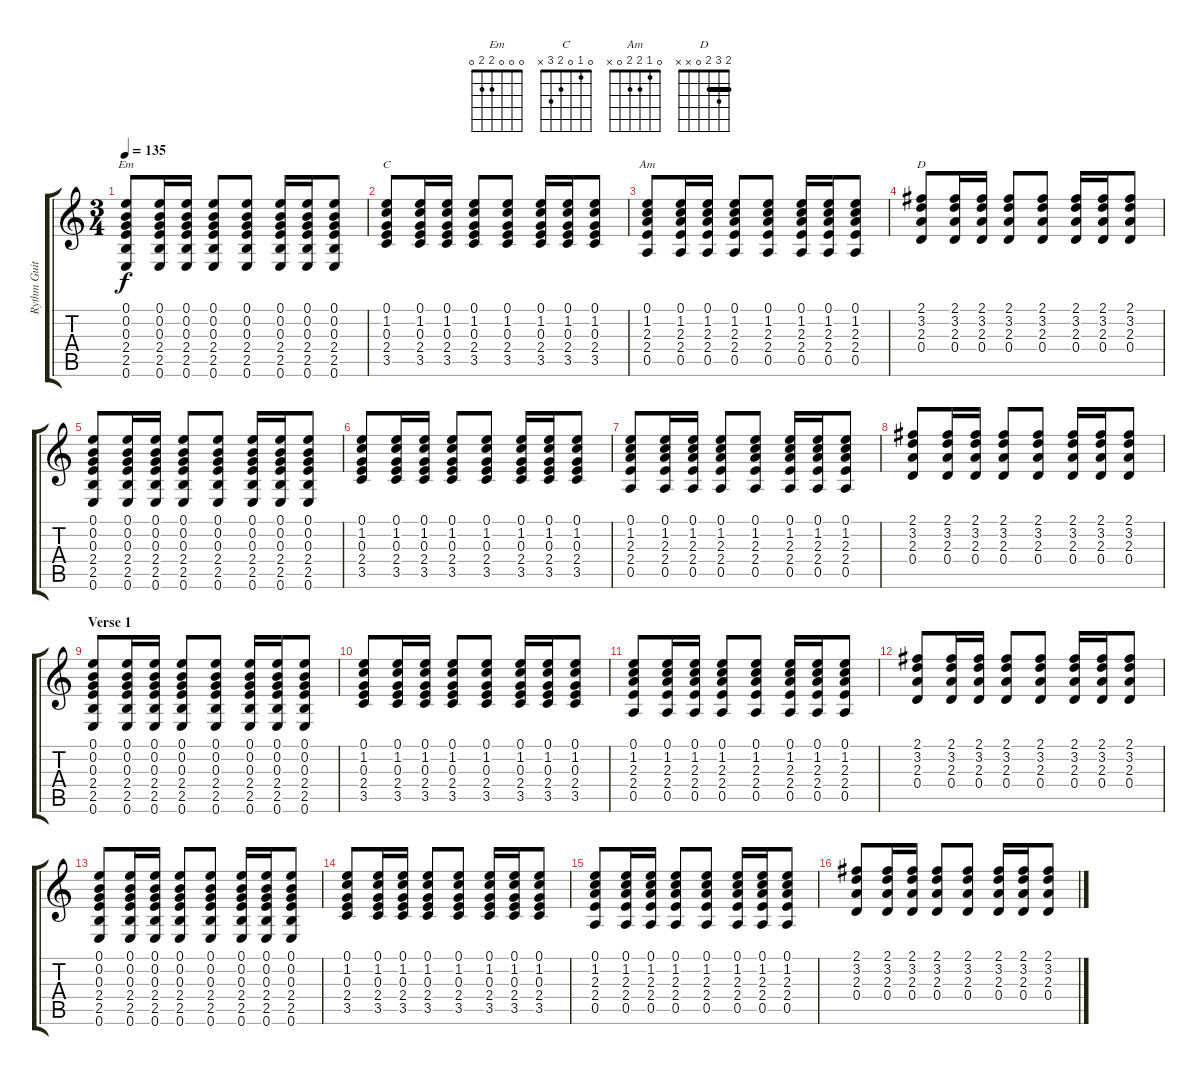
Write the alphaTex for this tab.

\track ("Rythm Guitar" "Rythm Guit") {instrument acousticguitarnylon}
\staff {score tabs}
\tuning (E4 B3 G3 D3 A2 E2) {hide}
\chord ("Em" 0 0 0 2 2 0)
\chord ("C" 0 1 0 2 3 x)
\chord ("Am" 0 1 2 2 0 x)
\chord ("D" 2 3 2 0 x x) {barre 2}
\ts (3 4)
\tempo 135
\clef g2
\ks c
(0.1 0.2 0.3 2.4 2.5 0.6).8{ch "Em" dy f} (0.1 0.2 0.3 2.4 2.5 0.6).16 (0.1 0.2 0.3 2.4 2.5 0.6).16 (0.1 0.2 0.3 2.4 2.5 0.6).8 (0.1 0.2 0.3 2.4 2.5 0.6).8 (0.1 0.2 0.3 2.4 2.5 0.6).16 (0.1 0.2 0.3 2.4 2.5 0.6).16 (0.1 0.2 0.3 2.4 2.5 0.6).8 |
(0.1 1.2 0.3 2.4 3.5).8{ch "C"} (0.1 1.2 0.3 2.4 3.5).16 (0.1 1.2 0.3 2.4 3.5).16 (0.1 1.2 0.3 2.4 3.5).8 (0.1 1.2 0.3 2.4 3.5).8 (0.1 1.2 0.3 2.4 3.5).16 (0.1 1.2 0.3 2.4 3.5).16 (0.1 1.2 0.3 2.4 3.5).8 |
(0.1 1.2 2.3 2.4 0.5).8{ch "Am"} (0.1 1.2 2.3 2.4 0.5).16 (0.1 1.2 2.3 2.4 0.5).16 (0.1 1.2 2.3 2.4 0.5).8 (0.1 1.2 2.3 2.4 0.5).8 (0.1 1.2 2.3 2.4 0.5).16 (0.1 1.2 2.3 2.4 0.5).16 (0.1 1.2 2.3 2.4 0.5).8 |
(2.1 3.2 2.3 0.4).8{ch "D"} (2.1 3.2 2.3 0.4).16 (2.1 3.2 2.3 0.4).16 (2.1 3.2 2.3 0.4).8 (2.1 3.2 2.3 0.4).8 (2.1 3.2 2.3 0.4).16 (2.1 3.2 2.3 0.4).16 (2.1 3.2 2.3 0.4).8 |
(0.1 0.2 0.3 2.4 2.5 0.6).8 (0.1 0.2 0.3 2.4 2.5 0.6).16 (0.1 0.2 0.3 2.4 2.5 0.6).16 (0.1 0.2 0.3 2.4 2.5 0.6).8 (0.1 0.2 0.3 2.4 2.5 0.6).8 (0.1 0.2 0.3 2.4 2.5 0.6).16 (0.1 0.2 0.3 2.4 2.5 0.6).16 (0.1 0.2 0.3 2.4 2.5 0.6).8 |
(0.1 1.2 0.3 2.4 3.5).8 (0.1 1.2 0.3 2.4 3.5).16 (0.1 1.2 0.3 2.4 3.5).16 (0.1 1.2 0.3 2.4 3.5).8 (0.1 1.2 0.3 2.4 3.5).8 (0.1 1.2 0.3 2.4 3.5).16 (0.1 1.2 0.3 2.4 3.5).16 (0.1 1.2 0.3 2.4 3.5).8 |
(0.1 1.2 2.3 2.4 0.5).8 (0.1 1.2 2.3 2.4 0.5).16 (0.1 1.2 2.3 2.4 0.5).16 (0.1 1.2 2.3 2.4 0.5).8 (0.1 1.2 2.3 2.4 0.5).8 (0.1 1.2 2.3 2.4 0.5).16 (0.1 1.2 2.3 2.4 0.5).16 (0.1 1.2 2.3 2.4 0.5).8 |
(2.1 3.2 2.3 0.4).8 (2.1 3.2 2.3 0.4).16 (2.1 3.2 2.3 0.4).16 (2.1 3.2 2.3 0.4).8 (2.1 3.2 2.3 0.4).8 (2.1 3.2 2.3 0.4).16 (2.1 3.2 2.3 0.4).16 (2.1 3.2 2.3 0.4).8 |
\section ("" "Verse 1")
(0.1 0.2 0.3 2.4 2.5 0.6).8 (0.1 0.2 0.3 2.4 2.5 0.6).16 (0.1 0.2 0.3 2.4 2.5 0.6).16 (0.1 0.2 0.3 2.4 2.5 0.6).8 (0.1 0.2 0.3 2.4 2.5 0.6).8 (0.1 0.2 0.3 2.4 2.5 0.6).16 (0.1 0.2 0.3 2.4 2.5 0.6).16 (0.1 0.2 0.3 2.4 2.5 0.6).8 |
(0.1 1.2 0.3 2.4 3.5).8 (0.1 1.2 0.3 2.4 3.5).16 (0.1 1.2 0.3 2.4 3.5).16 (0.1 1.2 0.3 2.4 3.5).8 (0.1 1.2 0.3 2.4 3.5).8 (0.1 1.2 0.3 2.4 3.5).16 (0.1 1.2 0.3 2.4 3.5).16 (0.1 1.2 0.3 2.4 3.5).8 |
(0.1 1.2 2.3 2.4 0.5).8 (0.1 1.2 2.3 2.4 0.5).16 (0.1 1.2 2.3 2.4 0.5).16 (0.1 1.2 2.3 2.4 0.5).8 (0.1 1.2 2.3 2.4 0.5).8 (0.1 1.2 2.3 2.4 0.5).16 (0.1 1.2 2.3 2.4 0.5).16 (0.1 1.2 2.3 2.4 0.5).8 |
(2.1 3.2 2.3 0.4).8 (2.1 3.2 2.3 0.4).16 (2.1 3.2 2.3 0.4).16 (2.1 3.2 2.3 0.4).8 (2.1 3.2 2.3 0.4).8 (2.1 3.2 2.3 0.4).16 (2.1 3.2 2.3 0.4).16 (2.1 3.2 2.3 0.4).8 |
(0.1 0.2 0.3 2.4 2.5 0.6).8 (0.1 0.2 0.3 2.4 2.5 0.6).16 (0.1 0.2 0.3 2.4 2.5 0.6).16 (0.1 0.2 0.3 2.4 2.5 0.6).8 (0.1 0.2 0.3 2.4 2.5 0.6).8 (0.1 0.2 0.3 2.4 2.5 0.6).16 (0.1 0.2 0.3 2.4 2.5 0.6).16 (0.1 0.2 0.3 2.4 2.5 0.6).8 |
(0.1 1.2 0.3 2.4 3.5).8 (0.1 1.2 0.3 2.4 3.5).16 (0.1 1.2 0.3 2.4 3.5).16 (0.1 1.2 0.3 2.4 3.5).8 (0.1 1.2 0.3 2.4 3.5).8 (0.1 1.2 0.3 2.4 3.5).16 (0.1 1.2 0.3 2.4 3.5).16 (0.1 1.2 0.3 2.4 3.5).8 |
(0.1 1.2 2.3 2.4 0.5).8 (0.1 1.2 2.3 2.4 0.5).16 (0.1 1.2 2.3 2.4 0.5).16 (0.1 1.2 2.3 2.4 0.5).8 (0.1 1.2 2.3 2.4 0.5).8 (0.1 1.2 2.3 2.4 0.5).16 (0.1 1.2 2.3 2.4 0.5).16 (0.1 1.2 2.3 2.4 0.5).8 |
(2.1 3.2 2.3 0.4).8 (2.1 3.2 2.3 0.4).16 (2.1 3.2 2.3 0.4).16 (2.1 3.2 2.3 0.4).8 (2.1 3.2 2.3 0.4).8 (2.1 3.2 2.3 0.4).16 (2.1 3.2 2.3 0.4).16 (2.1 3.2 2.3 0.4).8
